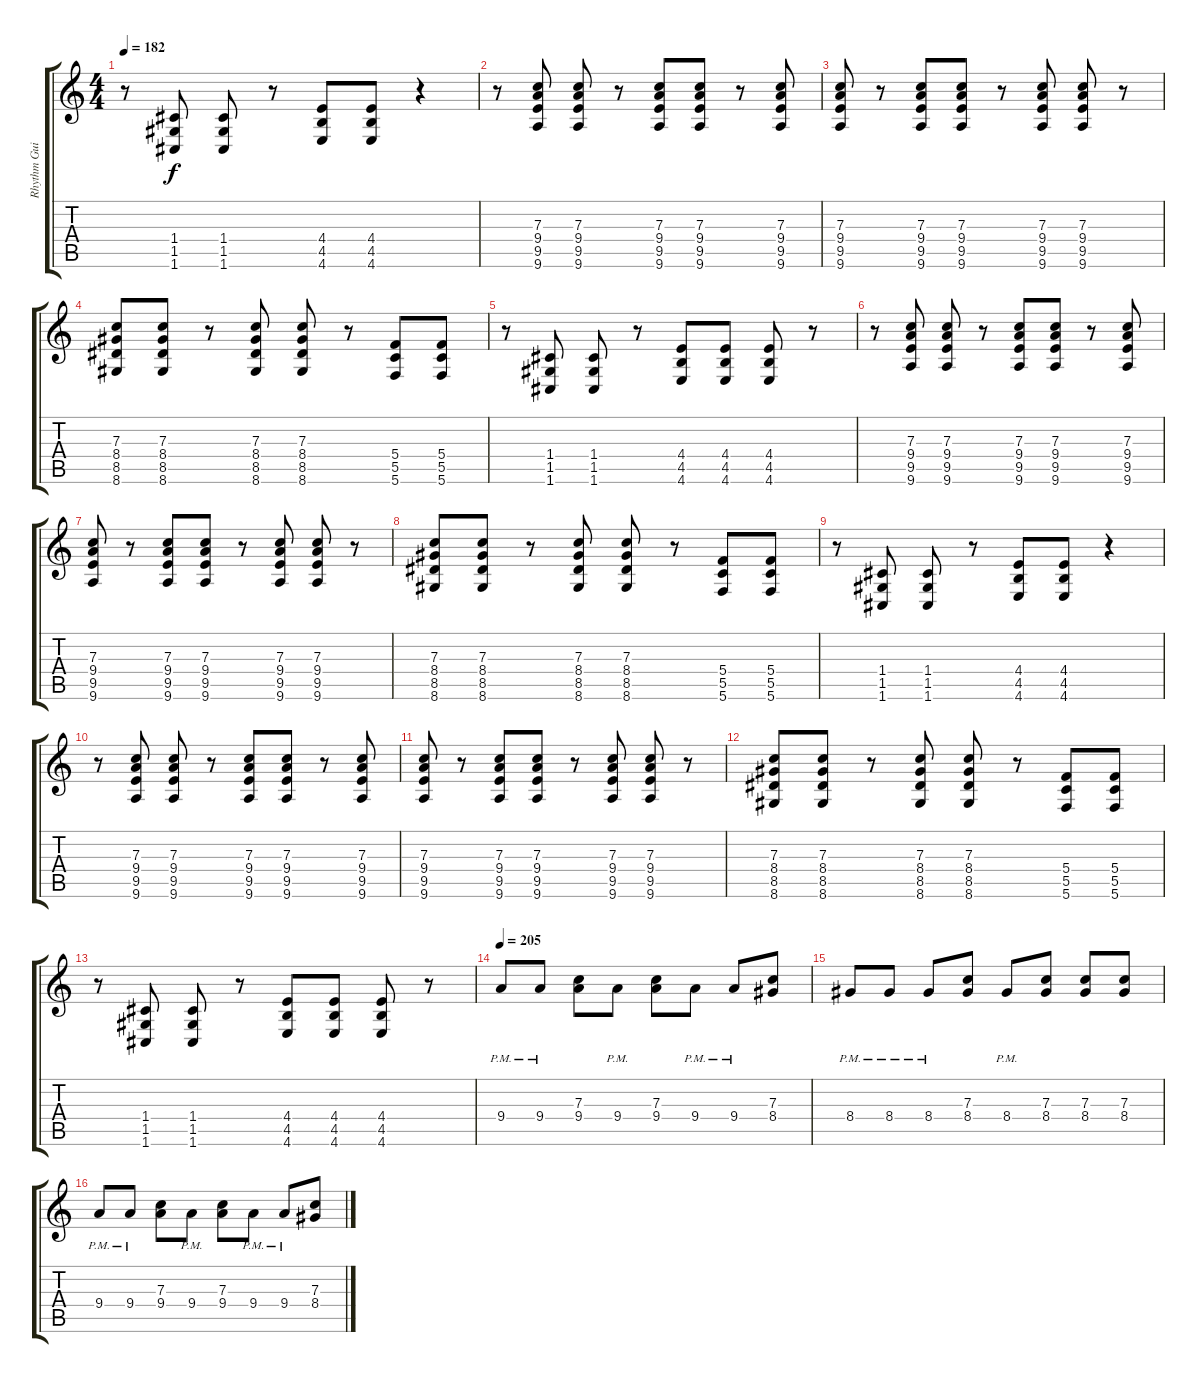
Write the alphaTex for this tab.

\track ("Rhythm Guitar 1" "Rhythm Gui") {instrument distortionguitar}
\staff {score tabs}
\tuning (D4 A3 F3 C3 G2 C2) {hide}
\ts (4 4)
\tempo 182
\clef g2
\ks c
r.8{dy f} (1.4 1.5 1.6).8 (1.4 1.5 1.6).8 r.8 (4.4 4.5 4.6).8 (4.4 4.5 4.6).8 r.4 |
r.8 (7.3 9.4 9.5 9.6).8 (7.3 9.4 9.5 9.6).8 r.8 (7.3 9.4 9.5 9.6).8 (7.3 9.4 9.5 9.6).8 r.8 (7.3 9.4 9.5 9.6).8 |
(7.3 9.4 9.5 9.6).8 r.8 (7.3 9.4 9.5 9.6).8 (7.3 9.4 9.5 9.6).8 r.8 (7.3 9.4 9.5 9.6).8 (7.3 9.4 9.5 9.6).8 r.8 |
(7.3 8.4 8.5 8.6).8 (7.3 8.4 8.5 8.6).8 r.8 (7.3 8.4 8.5 8.6).8 (7.3 8.4 8.5 8.6).8 r.8 (5.4 5.5 5.6).8 (5.4 5.5 5.6).8 |
r.8 (1.4 1.5 1.6).8 (1.4 1.5 1.6).8 r.8 (4.4 4.5 4.6).8 (4.4 4.5 4.6).8 (4.4 4.5 4.6).8 r.8 |
r.8 (7.3 9.4 9.5 9.6).8 (7.3 9.4 9.5 9.6).8 r.8 (7.3 9.4 9.5 9.6).8 (7.3 9.4 9.5 9.6).8 r.8 (7.3 9.4 9.5 9.6).8 |
(7.3 9.4 9.5 9.6).8 r.8 (7.3 9.4 9.5 9.6).8 (7.3 9.4 9.5 9.6).8 r.8 (7.3 9.4 9.5 9.6).8 (7.3 9.4 9.5 9.6).8 r.8 |
(7.3 8.4 8.5 8.6).8 (7.3 8.4 8.5 8.6).8 r.8 (7.3 8.4 8.5 8.6).8 (7.3 8.4 8.5 8.6).8 r.8 (5.4 5.5 5.6).8 (5.4 5.5 5.6).8 |
r.8 (1.4 1.5 1.6).8 (1.4 1.5 1.6).8 r.8 (4.4 4.5 4.6).8 (4.4 4.5 4.6).8 r.4 |
r.8 (7.3 9.4 9.5 9.6).8 (7.3 9.4 9.5 9.6).8 r.8 (7.3 9.4 9.5 9.6).8 (7.3 9.4 9.5 9.6).8 r.8 (7.3 9.4 9.5 9.6).8 |
(7.3 9.4 9.5 9.6).8 r.8 (7.3 9.4 9.5 9.6).8 (7.3 9.4 9.5 9.6).8 r.8 (7.3 9.4 9.5 9.6).8 (7.3 9.4 9.5 9.6).8 r.8 |
(7.3 8.4 8.5 8.6).8 (7.3 8.4 8.5 8.6).8 r.8 (7.3 8.4 8.5 8.6).8 (7.3 8.4 8.5 8.6).8 r.8 (5.4 5.5 5.6).8 (5.4 5.5 5.6).8 |
r.8 (1.4 1.5 1.6).8 (1.4 1.5 1.6).8 r.8 (4.4 4.5 4.6).8 (4.4 4.5 4.6).8 (4.4 4.5 4.6).8 r.8 |
\tempo 205
9.4{pm}.8{instrument overdrivenguitar} 9.4{pm}.8 (7.3 9.4).8 9.4{pm}.8 (7.3 9.4).8 9.4{pm}.8 9.4{pm}.8 (7.3 8.4).8 |
8.4{pm}.8 8.4{pm}.8 8.4{pm}.8 (7.3 8.4).8 8.4{pm}.8 (7.3 8.4).8 (7.3 8.4).8 (7.3 8.4).8 |
9.4{pm}.8 9.4{pm}.8 (7.3 9.4).8 9.4{pm}.8 (7.3 9.4).8 9.4{pm}.8 9.4{pm}.8 (7.3 8.4).8
